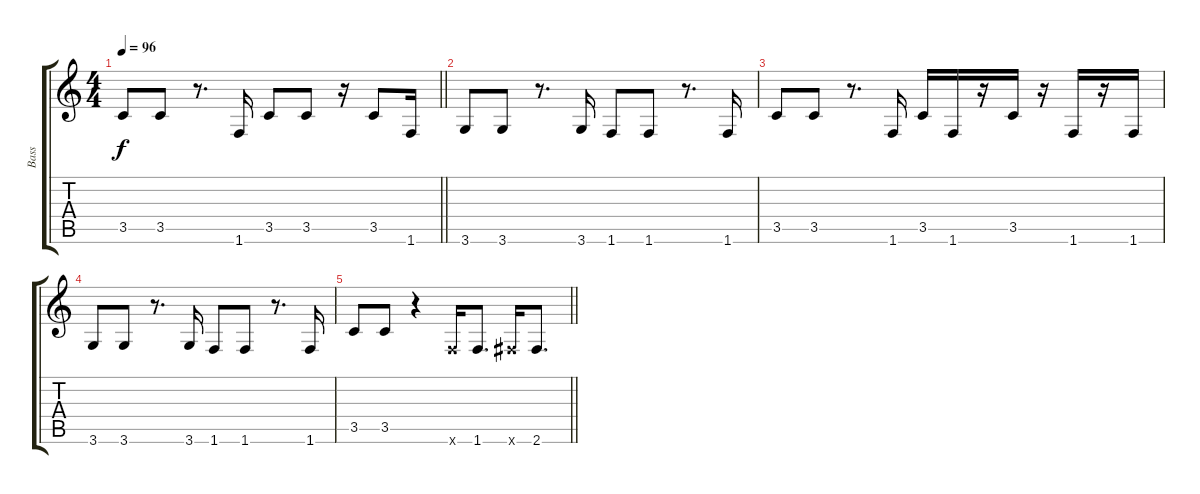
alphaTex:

\track ("Bass" "Bass") {instrument electricbassfinger}
\staff {score tabs}
\tuning (E4 B3 G3 D3 A2 E2) {hide}
\ts (4 4)
\tempo 96
\clef g2
\barLineRight lightlight
\ks c
3.5.8{dy f} 3.5.8 r.8{d} 1.6.16 3.5.8 3.5.8 r.16 3.5.8 1.6.16 |
3.6.8 3.6.8 r.8{d} 3.6.16 1.6.8 1.6.8 r.8{d} 1.6.16 |
3.5.8 3.5.8 r.8{d} 1.6.16 3.5.16 1.6.16 r.16 3.5.16 r.16 1.6.16 r.16 1.6.16 |
3.6.8 3.6.8 r.8{d} 3.6.16 1.6.8 1.6.8 r.8{d} 1.6.16 |
\barLineRight lightlight
3.5.8 3.5.8 r.4 1.6{x}.16 1.6.8{d} 2.6{x}.16 2.6.8{d}
